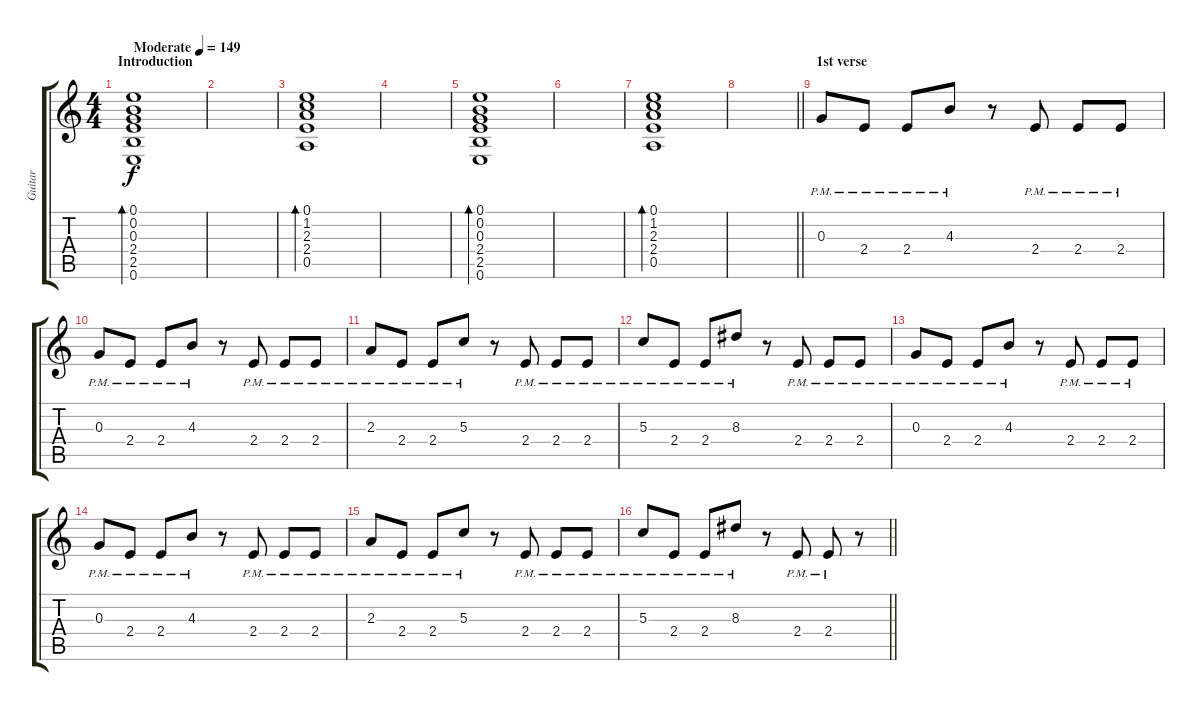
\track ("Guitar" "Guitar") {instrument electricguitarclean}
\staff {score tabs}
\tuning (E4 B3 G3 D3 A2 E2) {hide}
\ts (4 4)
\section ("" "Introduction")
\tempo (149 "Moderate")
\clef g2
\ks c
(0.1 0.2 0.3 2.4 2.5 0.6).1{bd 240 dy f instrument electricguitarclean} |
|
(0.1 1.2 2.3 2.4 0.5).1{bd 240} |
|
(0.1 0.2 0.3 2.4 2.5 0.6).1{bd 240} |
|
(0.1 1.2 2.3 2.4 0.5).1{bd 240} |
\barLineRight lightlight
|
\section ("" "1st verse")
0.3{pm}.8 2.4{pm}.8 2.4{pm}.8 4.3{pm}.8 r.8 2.4{pm}.8 2.4{pm}.8 2.4{pm}.8 |
0.3{pm}.8 2.4{pm}.8 2.4{pm}.8 4.3{pm}.8 r.8 2.4{pm}.8 2.4{pm}.8 2.4{pm}.8 |
2.3{pm}.8 2.4{pm}.8 2.4{pm}.8 5.3{pm}.8 r.8 2.4{pm}.8 2.4{pm}.8 2.4{pm}.8 |
5.3{pm}.8 2.4{pm}.8 2.4{pm}.8 8.3{pm}.8 r.8 2.4{pm}.8 2.4{pm}.8 2.4{pm}.8 |
0.3{pm}.8 2.4{pm}.8 2.4{pm}.8 4.3{pm}.8 r.8 2.4{pm}.8 2.4{pm}.8 2.4{pm}.8 |
0.3{pm}.8 2.4{pm}.8 2.4{pm}.8 4.3{pm}.8 r.8 2.4{pm}.8 2.4{pm}.8 2.4{pm}.8 |
2.3{pm}.8 2.4{pm}.8 2.4{pm}.8 5.3{pm}.8 r.8 2.4{pm}.8 2.4{pm}.8 2.4{pm}.8 |
\barLineRight lightlight
5.3{pm}.8 2.4{pm}.8 2.4{pm}.8 8.3{pm}.8 r.8 2.4{pm}.8 2.4{pm}.8 r.8
